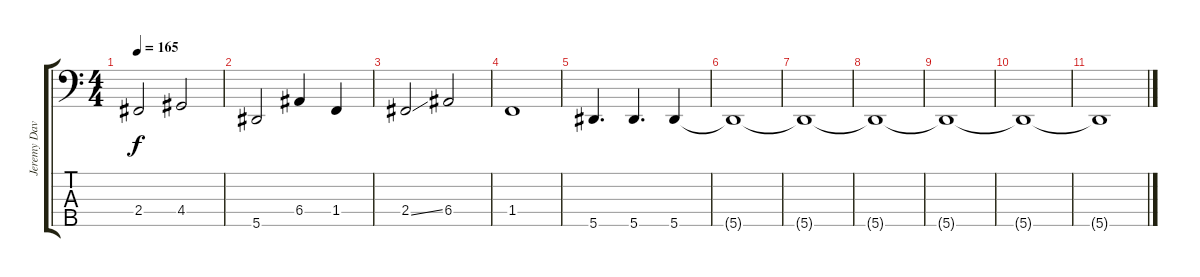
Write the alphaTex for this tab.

\track ("Jeremy Davis (Bass/5 String Wierd Tuning" "Jeremy Dav") {instrument electricbasspick}
\staff {score tabs}
\tuning (G2 D2 A1 E1 Bb0) {hide}
\ts (4 4)
\tempo 165
\clef f4
\ks c
2.4.2{dy f} 4.4.2 |
5.5.2 6.4.4 1.4.4 |
2.4{ss}.2 6.4.2 |
1.4.1 |
5.5.4{d} 5.5.4{d} 5.5.4 |
5.5{t}.1 |
5.5{t}.1 |
5.5{t}.1{volume 0} |
5.5{t}.1 |
5.5{t}.1 |
5.5{t}.1
